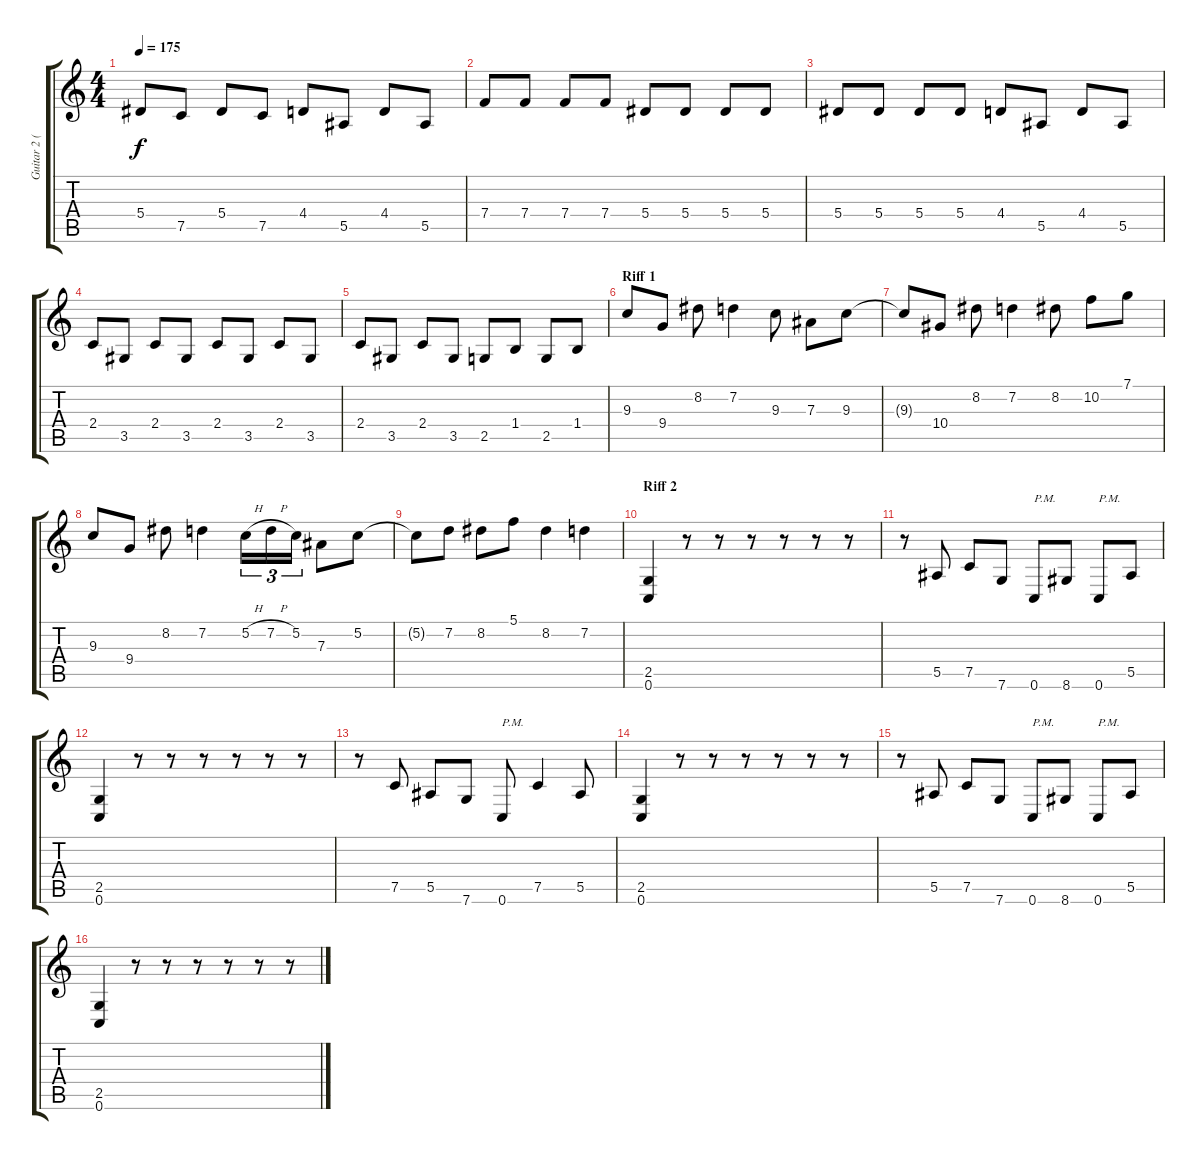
\track ("Guitar 2 (Lead)" "Guitar 2 (") {instrument distortionguitar}
\staff {score tabs}
\tuning (C4 G3 Eb3 Bb2 F2 C2) {hide}
\ts (4 4)
\tempo 175
\clef g2
\ks c
5.4.8{dy f} 7.5.8 5.4.8 7.5.8 4.4.8 5.5.8 4.4.8 5.5.8 |
7.4.8 7.4.8 7.4.8 7.4.8 5.4.8 5.4.8 5.4.8 5.4.8 |
5.4.8 5.4.8 5.4.8 5.4.8 4.4.8 5.5.8 4.4.8 5.5.8 |
2.4.8 3.5.8 2.4.8 3.5.8 2.4.8 3.5.8 2.4.8 3.5.8 |
2.4.8 3.5.8 2.4.8 3.5.8 2.5.8 1.4.8 2.5.8 1.4.8 |
\section ("" "Riff 1")
9.3.8 9.4.8 8.2.8 7.2.4 9.3.8 7.3.8 9.3.8 |
9.3{t}.8 10.4.8 8.2.8 7.2.4 8.2.8 10.2.8 7.1.8 |
9.3.8 9.4.8 8.2.8 7.2.4 5.2{h}.16{tu (3 2)} 7.2{h}.16{tu (3 2)} 5.2.16{tu (3 2)} 7.3.8 5.2.8 |
5.2{t}.8 7.2.8 8.2.8 5.1.8 8.2.4 7.2.4 |
\section ("" "Riff 2")
(2.5 0.6).4 r.8 r.8 r.8 r.8 r.8 r.8 |
r.8 5.5.8 7.5.8 7.6.8 0.6.8{txt "P.M."} 8.6.8 0.6.8{txt "P.M."} 5.5.8 |
(2.5 0.6).4 r.8 r.8 r.8 r.8 r.8 r.8 |
r.8 7.5.8 5.5.8 7.6.8 0.6.8{txt "P.M."} 7.5.4 5.5.8 |
(2.5 0.6).4 r.8 r.8 r.8 r.8 r.8 r.8 |
r.8 5.5.8 7.5.8 7.6.8 0.6.8{txt "P.M."} 8.6.8 0.6.8{txt "P.M."} 5.5.8 |
(2.5 0.6).4 r.8 r.8 r.8 r.8 r.8 r.8
